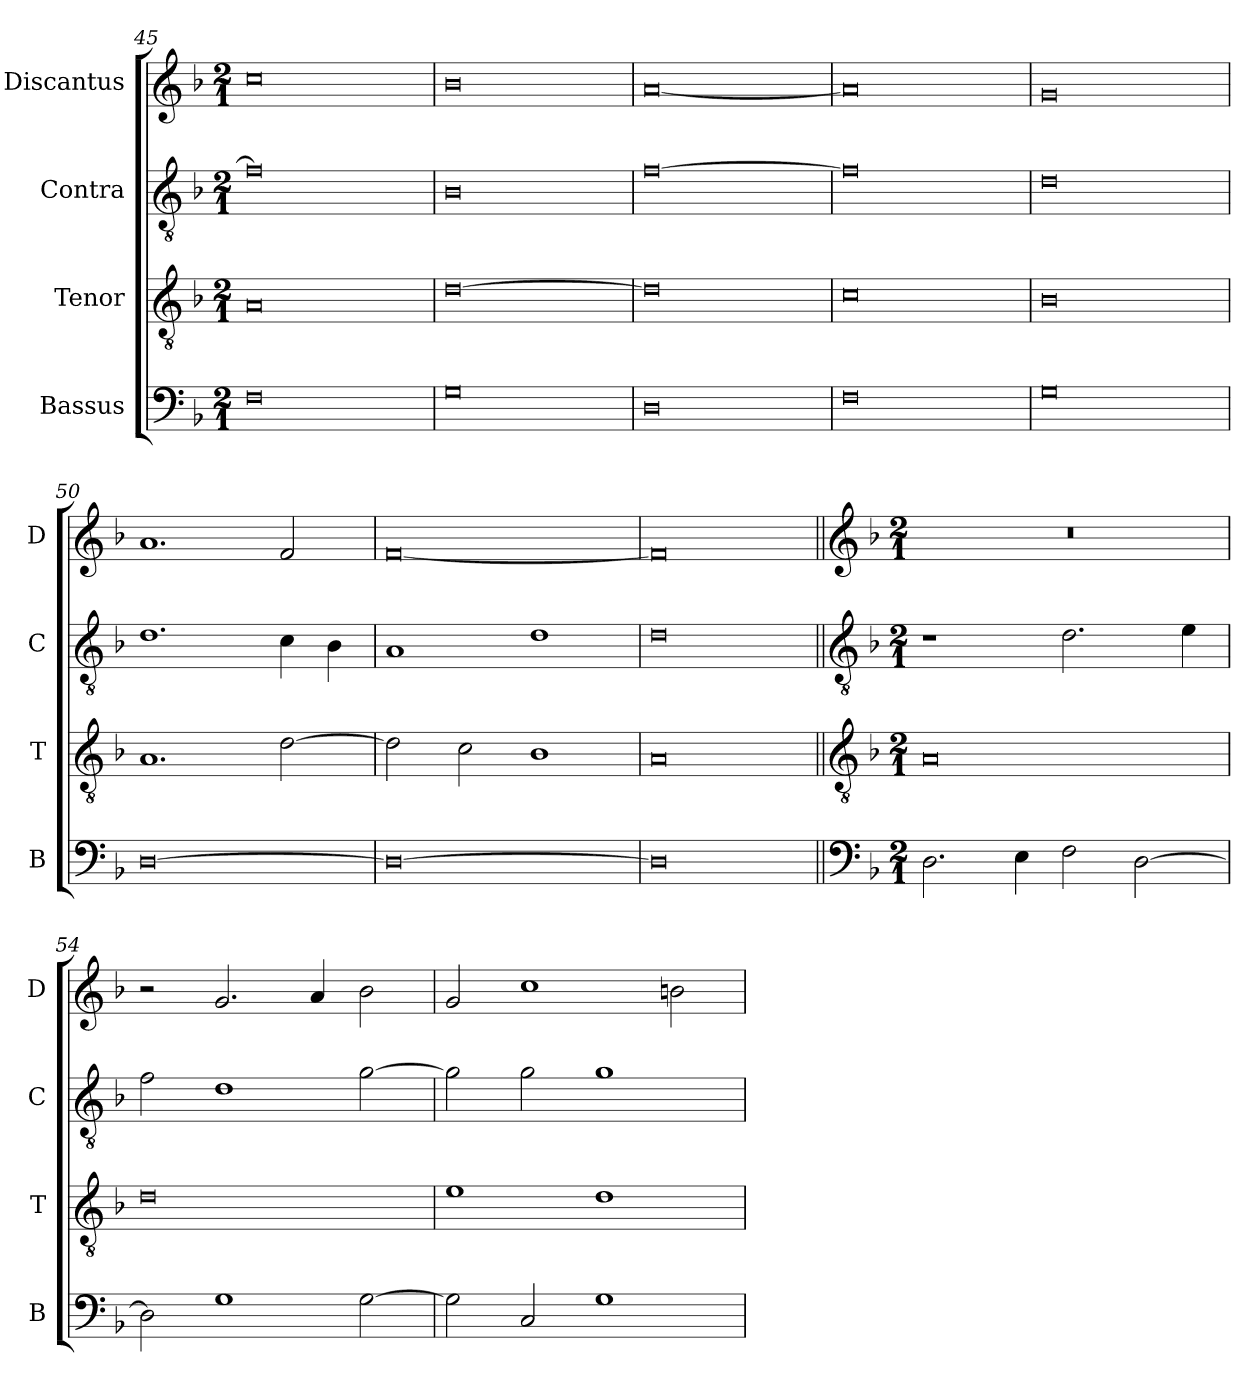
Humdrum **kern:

**kern	**kern	**kern	**kern
*part4	*part3	*part2	*part1
*staff4	*staff3	*staff2	*staff1
*I"Bassus	*I"Tenor	*I"Contra	*I"Discantus
*I'B	*I'T	*I'C	*I'D
*clefF4	*clefGv2	*clefGv2	*clefG2
*k[b-]	*k[b-]	*k[b-]	*k[b-]
*M2/1	*M2/1	*M2/1	*M2/1
=45	=45	=45	=45
0F	0A	0f]	0cc
=46	=46	=46	=46
0G	[0d	0B-	0b-
=47	=47	=47	=47
0D	0d]	[0f	[0a
=48	=48	=48	=48
0F	0c	0f]	0a]
=49	=49	=49	=49
0G	0B-	0d	0g
=50	=50	=50	=50
[0D	1.A	1.d	1.a
.	[2d\	4c\	2f/
.	.	4B-\	.
=51	=51	=51	=51
0D_	2d\]	1A	[0f
.	2c\	.	.
.	1B-	1d	.
=52	=52	=52	=52
0D]	0A	0d	0f]
!!LO:LB:g=z
=53||	=53||	=53||	=53||
*clefF4	*clefGv2	*clefGv2	*clefG2
*k[b-]	*k[b-]	*k[b-]	*k[b-]
*M2/1	*M2/1	*M2/1	*M2/1
2.D\	0A	1r	0r
4E\	.	.	.
2F\	.	2.d\	.
[2D\	.	.	.
.	.	4e\	.
=54	=54	=54	=54
2D\]	0d	2f\	2r
1G	.	1d	2.g/
.	.	.	4a/
[2G\	.	[2g\	2b-\
=55	=55	=55	=55
2G\]	1e	2g\]	2g/
2C/	.	2g\	1cc
1G	1d	1g	.
.	.	.	2bn\
=	=	=	=
*-	*-	*-	*-
